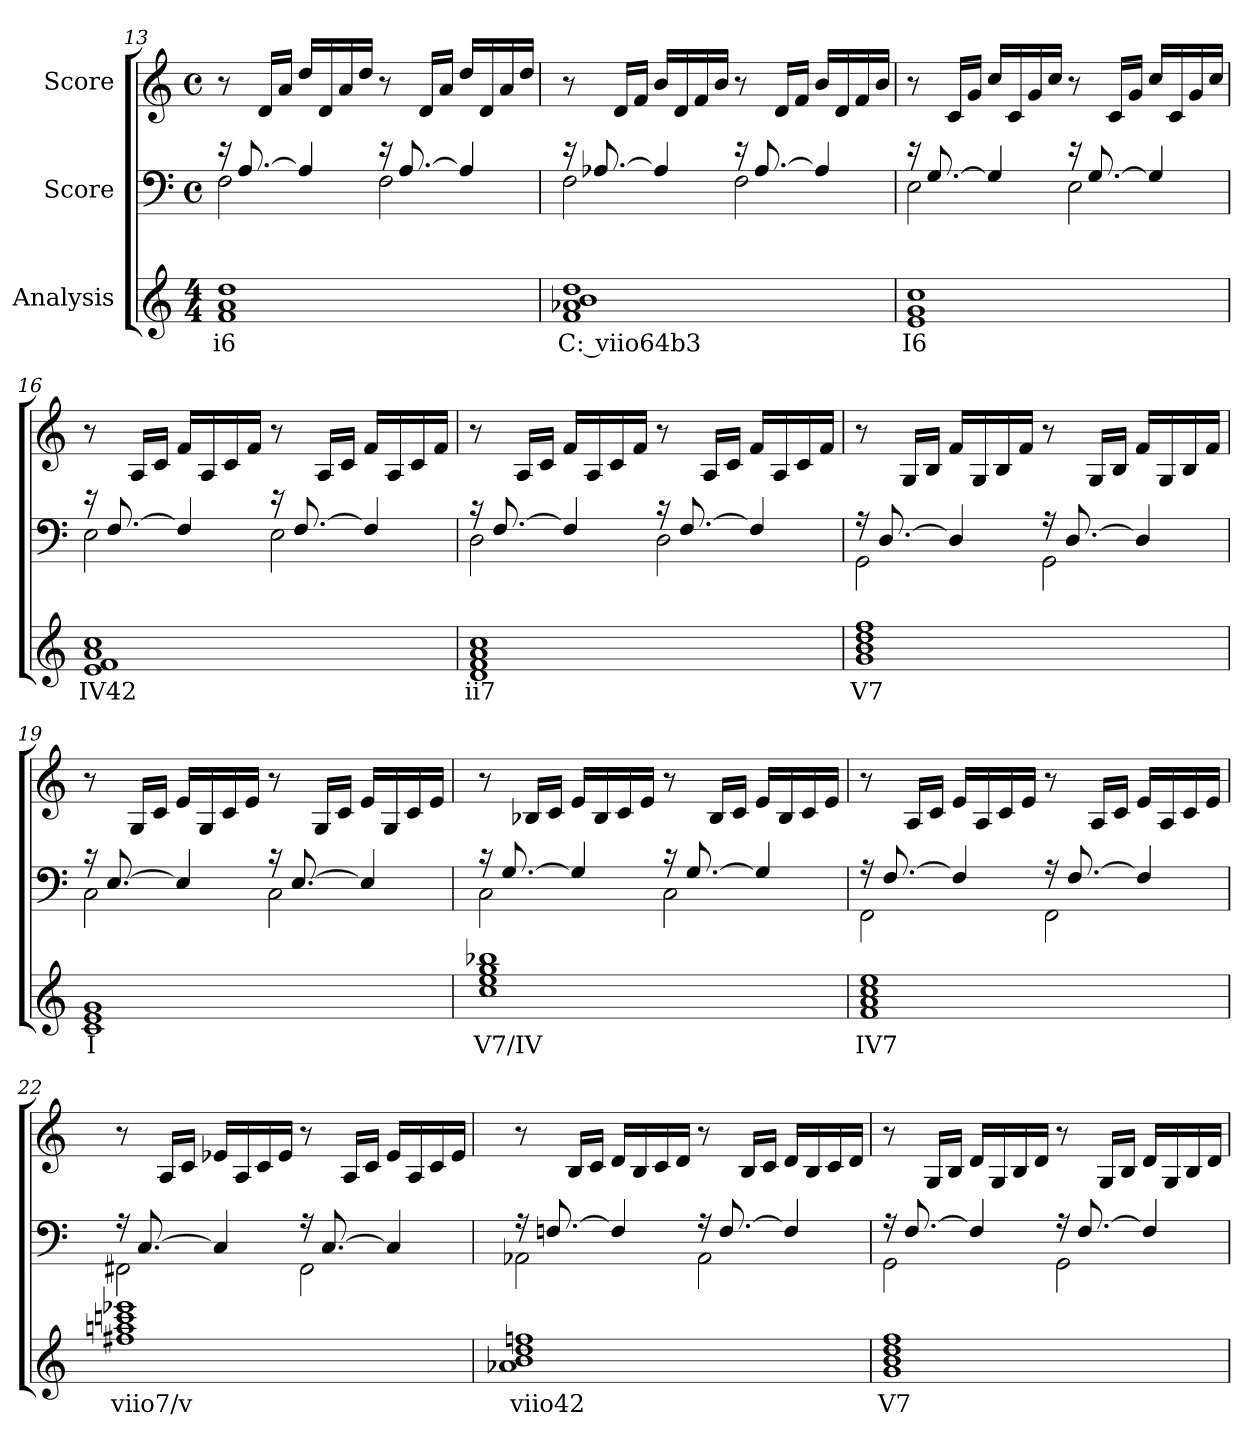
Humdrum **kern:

**kern	**text	**kern	**kern
*part3	*part3	*part2	*part1
*staff3	*staff3	*staff2	*staff1
*I"Analysis	*	*I"Score	*I"Score
!!LO:PB:g=z
*	*	*clefF4	*clefG2
*k[]	*	*k[]	*k[]
*M4/4	*	*M4/4	*M4/4
*	*	*met(c)	*met(c)
=13	=13	=13	=13
*	*	*^	*
1f 1a 1dd	i6	16r	2F\	8r
.	.	[8.A/	.	.
.	.	.	.	16d/LL
.	.	.	.	16a/JJ
.	.	4A/]	.	16dd/LL
.	.	.	.	16d/
.	.	.	.	16a/
.	.	.	.	16dd/JJ
.	.	16r	2F\	8r
.	.	[8.A/	.	.
.	.	.	.	16d/LL
.	.	.	.	16a/JJ
.	.	4A/]	.	16dd/LL
.	.	.	.	16d/
.	.	.	.	16a/
.	.	.	.	16dd/JJ
=14	=14	=14	=14	=14
1f 1a-X 1b 1dd	C: viio64b3	16r	2F\	8r
.	.	[8.A-X/	.	.
.	.	.	.	16d/LL
.	.	.	.	16f/JJ
.	.	4A-/]	.	16b/LL
.	.	.	.	16d/
.	.	.	.	16f/
.	.	.	.	16b/JJ
.	.	16r	2F\	8r
.	.	[8.A-/	.	.
.	.	.	.	16d/LL
.	.	.	.	16f/JJ
.	.	4A-/]	.	16b/LL
.	.	.	.	16d/
.	.	.	.	16f/
.	.	.	.	16b/JJ
=15	=15	=15	=15	=15
1e 1g 1cc	I6	16r	2E\	8r
.	.	[8.G/	.	.
.	.	.	.	16c/LL
.	.	.	.	16g/JJ
.	.	4G/]	.	16cc/LL
.	.	.	.	16c/
.	.	.	.	16g/
.	.	.	.	16cc/JJ
.	.	16r	2E\	8r
.	.	[8.G/	.	.
.	.	.	.	16c/LL
.	.	.	.	16g/JJ
.	.	4G/]	.	16cc/LL
.	.	.	.	16c/
.	.	.	.	16g/
.	.	.	.	16cc/JJ
!!LO:LB:g=z
=16	=16	=16	=16	=16
1e 1f 1a 1cc	IV42	16r	2E\	8r
.	.	[8.F/	.	.
.	.	.	.	16A/LL
.	.	.	.	16c/JJ
.	.	4F/]	.	16f/LL
.	.	.	.	16A/
.	.	.	.	16c/
.	.	.	.	16f/JJ
.	.	16r	2E\	8r
.	.	[8.F/	.	.
.	.	.	.	16A/LL
.	.	.	.	16c/JJ
.	.	4F/]	.	16f/LL
.	.	.	.	16A/
.	.	.	.	16c/
.	.	.	.	16f/JJ
=17	=17	=17	=17	=17
1d 1f 1a 1cc	ii7	16r	2D\	8r
.	.	[8.F/	.	.
.	.	.	.	16A/LL
.	.	.	.	16c/JJ
.	.	4F/]	.	16f/LL
.	.	.	.	16A/
.	.	.	.	16c/
.	.	.	.	16f/JJ
.	.	16r	2D\	8r
.	.	[8.F/	.	.
.	.	.	.	16A/LL
.	.	.	.	16c/JJ
.	.	4F/]	.	16f/LL
.	.	.	.	16A/
.	.	.	.	16c/
.	.	.	.	16f/JJ
=18	=18	=18	=18	=18
1g 1b 1dd 1ff	V7	16r	2GG\	8r
.	.	[8.D/	.	.
.	.	.	.	16G/LL
.	.	.	.	16B/JJ
.	.	4D/]	.	16f/LL
.	.	.	.	16G/
.	.	.	.	16B/
.	.	.	.	16f/JJ
.	.	16r	2GG\	8r
.	.	[8.D/	.	.
.	.	.	.	16G/LL
.	.	.	.	16B/JJ
.	.	4D/]	.	16f/LL
.	.	.	.	16G/
.	.	.	.	16B/
.	.	.	.	16f/JJ
!!LO:LB:g=z
=19	=19	=19	=19	=19
1c 1e 1g	I	16r	2C\	8r
.	.	[8.E/	.	.
.	.	.	.	16G/LL
.	.	.	.	16c/JJ
.	.	4E/]	.	16e/LL
.	.	.	.	16G/
.	.	.	.	16c/
.	.	.	.	16e/JJ
.	.	16r	2C\	8r
.	.	[8.E/	.	.
.	.	.	.	16G/LL
.	.	.	.	16c/JJ
.	.	4E/]	.	16e/LL
.	.	.	.	16G/
.	.	.	.	16c/
.	.	.	.	16e/JJ
=20	=20	=20	=20	=20
1cc 1ee 1gg 1bb-X	V7/IV	16r	2C\	8r
.	.	[8.G/	.	.
.	.	.	.	16B-X/LL
.	.	.	.	16c/JJ
.	.	4G/]	.	16e/LL
.	.	.	.	16B-/
.	.	.	.	16c/
.	.	.	.	16e/JJ
.	.	16r	2C\	8r
.	.	[8.G/	.	.
.	.	.	.	16B-/LL
.	.	.	.	16c/JJ
.	.	4G/]	.	16e/LL
.	.	.	.	16B-/
.	.	.	.	16c/
.	.	.	.	16e/JJ
=21	=21	=21	=21	=21
1f 1a 1cc 1ee	IV7	16r	2FF\	8r
.	.	[8.F/	.	.
.	.	.	.	16A/LL
.	.	.	.	16c/JJ
.	.	4F/]	.	16e/LL
.	.	.	.	16A/
.	.	.	.	16c/
.	.	.	.	16e/JJ
.	.	16r	2FF\	8r
.	.	[8.F/	.	.
.	.	.	.	16A/LL
.	.	.	.	16c/JJ
.	.	4F/]	.	16e/LL
.	.	.	.	16A/
.	.	.	.	16c/
.	.	.	.	16e/JJ
!!LO:LB:g=z
=22	=22	=22	=22	=22
1ff#X 1aan 1cccn 1eee-X	viio7/v	16r	2FF#X\	8r
.	.	[8.C/	.	.
.	.	.	.	16A/LL
.	.	.	.	16c/JJ
.	.	4C/]	.	16e-X/LL
.	.	.	.	16A/
.	.	.	.	16c/
.	.	.	.	16e-/JJ
.	.	16r	2FF#\	8r
.	.	[8.C/	.	.
.	.	.	.	16A/LL
.	.	.	.	16c/JJ
.	.	4C/]	.	16e-/LL
.	.	.	.	16A/
.	.	.	.	16c/
.	.	.	.	16e-/JJ
=23	=23	=23	=23	=23
1a-X 1b 1dd 1ffn	viio42	16r	2AA-X\	8r
.	.	[8.Fni/	.	.
.	.	.	.	16B/LL
.	.	.	.	16c/JJ
.	.	4F/]	.	16d/LL
.	.	.	.	16B/
.	.	.	.	16c/
.	.	.	.	16d/JJ
.	.	16r	2AA-\	8r
.	.	[8.F/	.	.
.	.	.	.	16B/LL
.	.	.	.	16c/JJ
.	.	4F/]	.	16d/LL
.	.	.	.	16B/
.	.	.	.	16c/
.	.	.	.	16d/JJ
!!LO:PB:g=z
=24	=24	=24	=24	=24
1g 1b 1dd 1ff	V7	16r	2GG\	8r
.	.	[8.F/	.	.
.	.	.	.	16G/LL
.	.	.	.	16B/JJ
.	.	4F/]	.	16d/LL
.	.	.	.	16G/
.	.	.	.	16B/
.	.	.	.	16d/JJ
.	.	16r	2GG\	8r
.	.	[8.F/	.	.
.	.	.	.	16G/LL
.	.	.	.	16B/JJ
.	.	4F/]	.	16d/LL
.	.	.	.	16G/
.	.	.	.	16B/
.	.	.	.	16d/JJ
*	*	*v	*v	*
=	=	=	=
*-	*-	*-	*-
